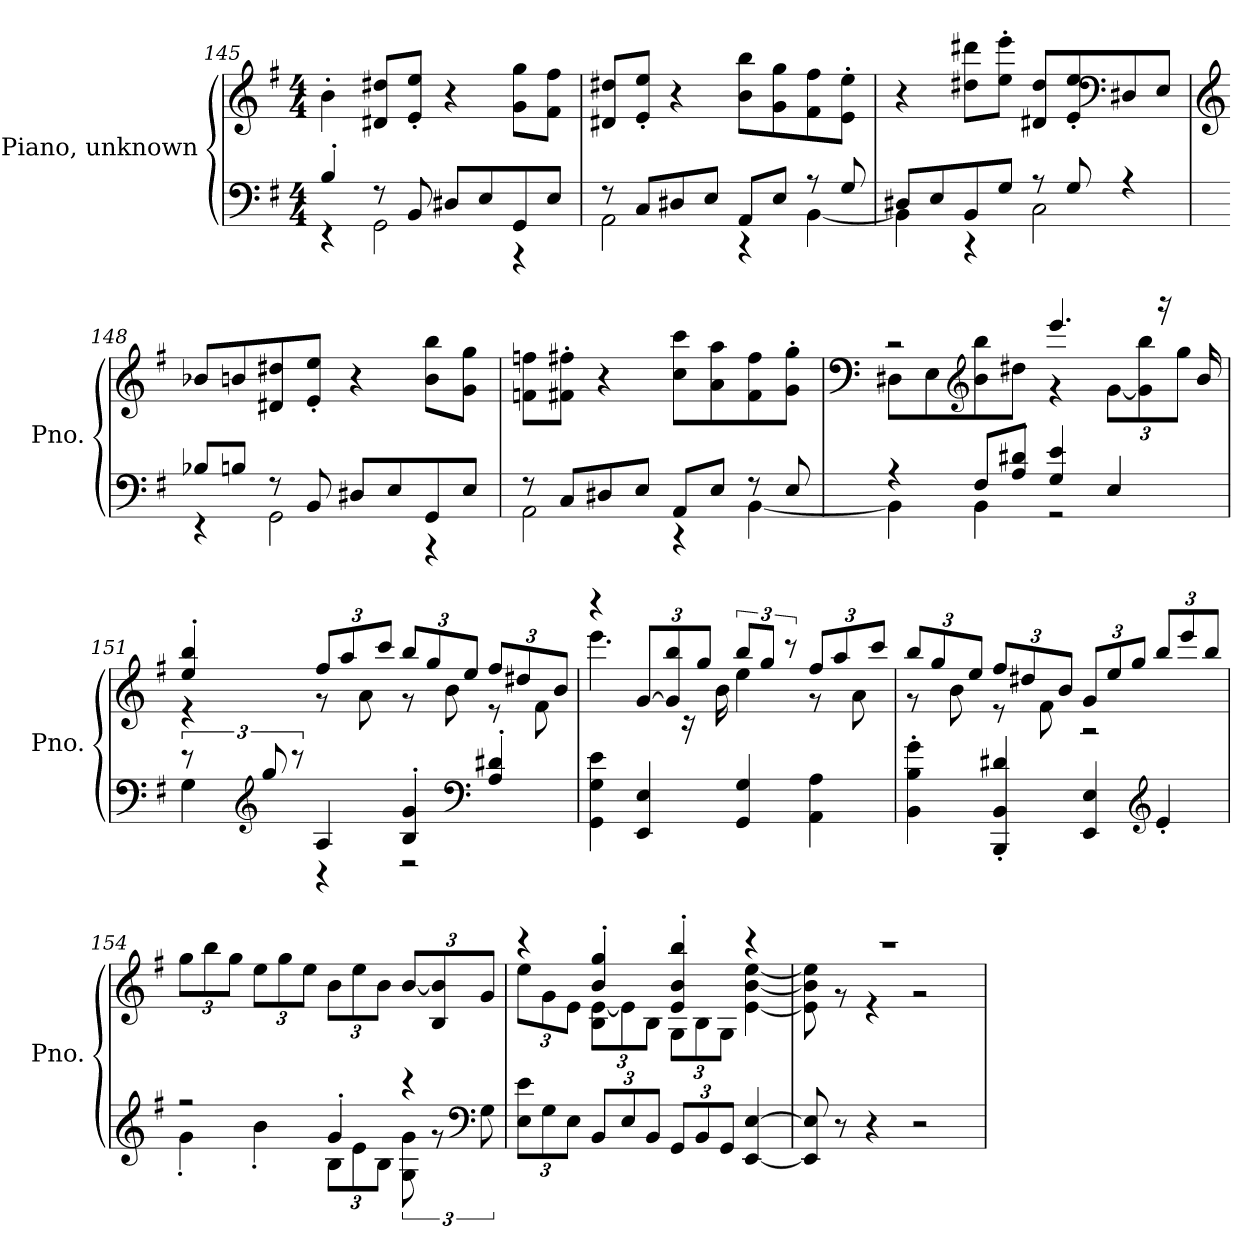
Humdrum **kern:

**kern	**kern
*part1	*part1
*staff2	*staff1
*I"Piano, unknown	*
*I'Pno.	*
!!LO:LB:g=z
*clefF4	*clefG2
*k[f#]	*k[f#]
*M4/4	*M4/4
=145	=145
*^	*
4B'/	4r	4b'\
8r	2GG\	8d#X/ 8dd#X/L
8BB/	.	8e/' 8ee/'J
8D#X/L	.	4r
8E/	.	.
8GG/	4r	8g\ 8gg\L
8E/J	.	8f#\ 8ff#\J
=146	=146	=146
8r	2AA\	8d#X/ 8dd#X/L
8C/L	.	8e/' 8ee/'J
8D#X/	.	4r
8E/J	.	.
8AA/L	4r	8b\ 8bb\L
8E/J	.	8g\ 8gg\
8r	[4BB\	8f#\ 8ff#\
8G/	.	8e\' 8ee\'J
=147	=147	=147
8D#X/L	4BB\]	4r
8E/	.	.
8BB/	4r	8dd#X\ 8ddd#X\L
8G/J	.	8ee\' 8eee\'J
8r	2C\	8d#X/ 8dd#/L
8G/	.	8e/' 8ee/'
*	*	*clefF4
4r	.	8D#X/
.	.	8E/J
!!LO:LB:g=z
=148	=148	=148
*	*	*clefG2
8B-X/L	4r	8b-X/L
8Bn/J	.	8bn/
8r	2GG\	8d#X/ 8dd#X/
8BB/	.	8e/' 8ee/'J
8D#X/L	.	4r
8E/	.	.
8GG/	4r	8b\ 8bb\L
8E/J	.	8g\ 8gg\J
=149	=149	=149
8r	2AA\	8fn\ 8ffn\L
8C/L	.	8f#X\' 8ff#X\'J
8D#X/	.	4r
8E/J	.	.
8AA/L	4r	8cc\ 8ccc\L
8E/J	.	8a\ 8aa\
8r	[4BB\	8f#\ 8ff#\
8E/	.	8g\' 8gg\'J
=150	=150	=150
*	*	*clefF4
*	*	*^
4r	4BB\]	2r	8D#X\L
.	.	.	8E\
*	*	*clefG2	*
8F#/L	4BB\	.	8b\ 8bb\
8A/' 8d#X/'J	.	.	8dd#X\J
4G/ 4e/	2r	4.eee/	4r
*	*	*	*Xbrackettup
4E/	.	.	[12g\L
.	.	.	12g\] 12bb\
.	.	16r	.
.	.	.	12gg\J
.	.	16b/	.
!!LO:LB:g=z	!!
=151	=151	=151	=151
12r	4G\	4ee/' 4bb/'	4r
*clefG2	*	*	*
12gg/	.	.	.
12r	.	.	.
4A/	4r	12ff#/L	8r
.	.	12aa/	.
.	.	.	8a\
.	.	12ccc/J	.
4B/' 4g/'	2r	12bb/L	8r
.	.	12gg/	.
.	.	.	8b\
.	.	12ee/J	.
*clefF4	*	*	*
4A/' 4d#X/'	.	12ff#/L	8r
.	.	12dd#X/	.
.	.	.	8f#\
.	.	12b/J	.
*v	*v	*	*
=152	=152	=152
4GG\ 4G\ 4e\	4r	4.eee\
4EE/ 4E/	[12g/L	.
.	12g/] 12bb/	.
.	.	16r
.	12gg/J	.
.	.	16b\
*	*brackettup	*
4GG/ 4G/	12bb/L	4ee\
.	12gg/J	.
.	12r	.
*	*Xbrackettup	*
4AA\ 4A\	12ff#/L	8r
.	12aa/	.
.	.	8a\
.	12ccc/J	.
!!LO:LB:g=z	!!
=153	=153	=153
4BB\' 4B\' 4g\'	12bb/L	8r
.	12gg/	.
.	.	8b\
.	12ee/J	.
4BBB/' 4BB/' 4d#X/'	12ff#/L	8r
.	12dd#X/	.
.	.	8f#\
.	12b/J	.
4EE/ 4E/	12g/L	2r
.	12ee/	.
.	12gg/J	.
*clefG2	*	*
4e'/	12bb/L	.
.	12eee/	.
.	12bb/J	.
*	*v	*v
=154	=154
*^	*
2r	4g'\	12gg\L
.	.	12bb\
.	.	12gg\J
.	4b'\	12ee\L
.	.	12gg\
.	.	12ee\J
*	*Xbrackettup	*
4g'/	12B\L	12b\L
.	12e\	12ee\
.	12B\J	12b\J
*	*brackettup	*
4r	12G\ 12g\	[12b/L
.	12r	12B/ 12b/]
*clefF4	*	*
.	12G\	12g/J
*v	*v	*
=155	=155
*Xbrackettup	*
*	*^
12E\ 12e\L	4r	12ee\L
12G\	.	12g\
12E\J	.	12e\J
12BB/L	4b/' 4gg/'	12B\ [12e\L
12E/	.	12e\]
12BB/J	.	12B\J
12GG/L	4e/' 4b/' 4bb/'	12G\L
12BB/	.	12B\
12GG/J	.	12G\J
[4EE/ [4E/	4r	[4e\ [4b\ [4ee\
!!LO:LB:g=z	!!
=156	=156	=156
8EE/] 8E/]	1r	8e\] 8b\] 8ee\]
8r	.	8r
4r	.	4r
2r	.	2r
*	*v	*v
=	=
*-	*-
